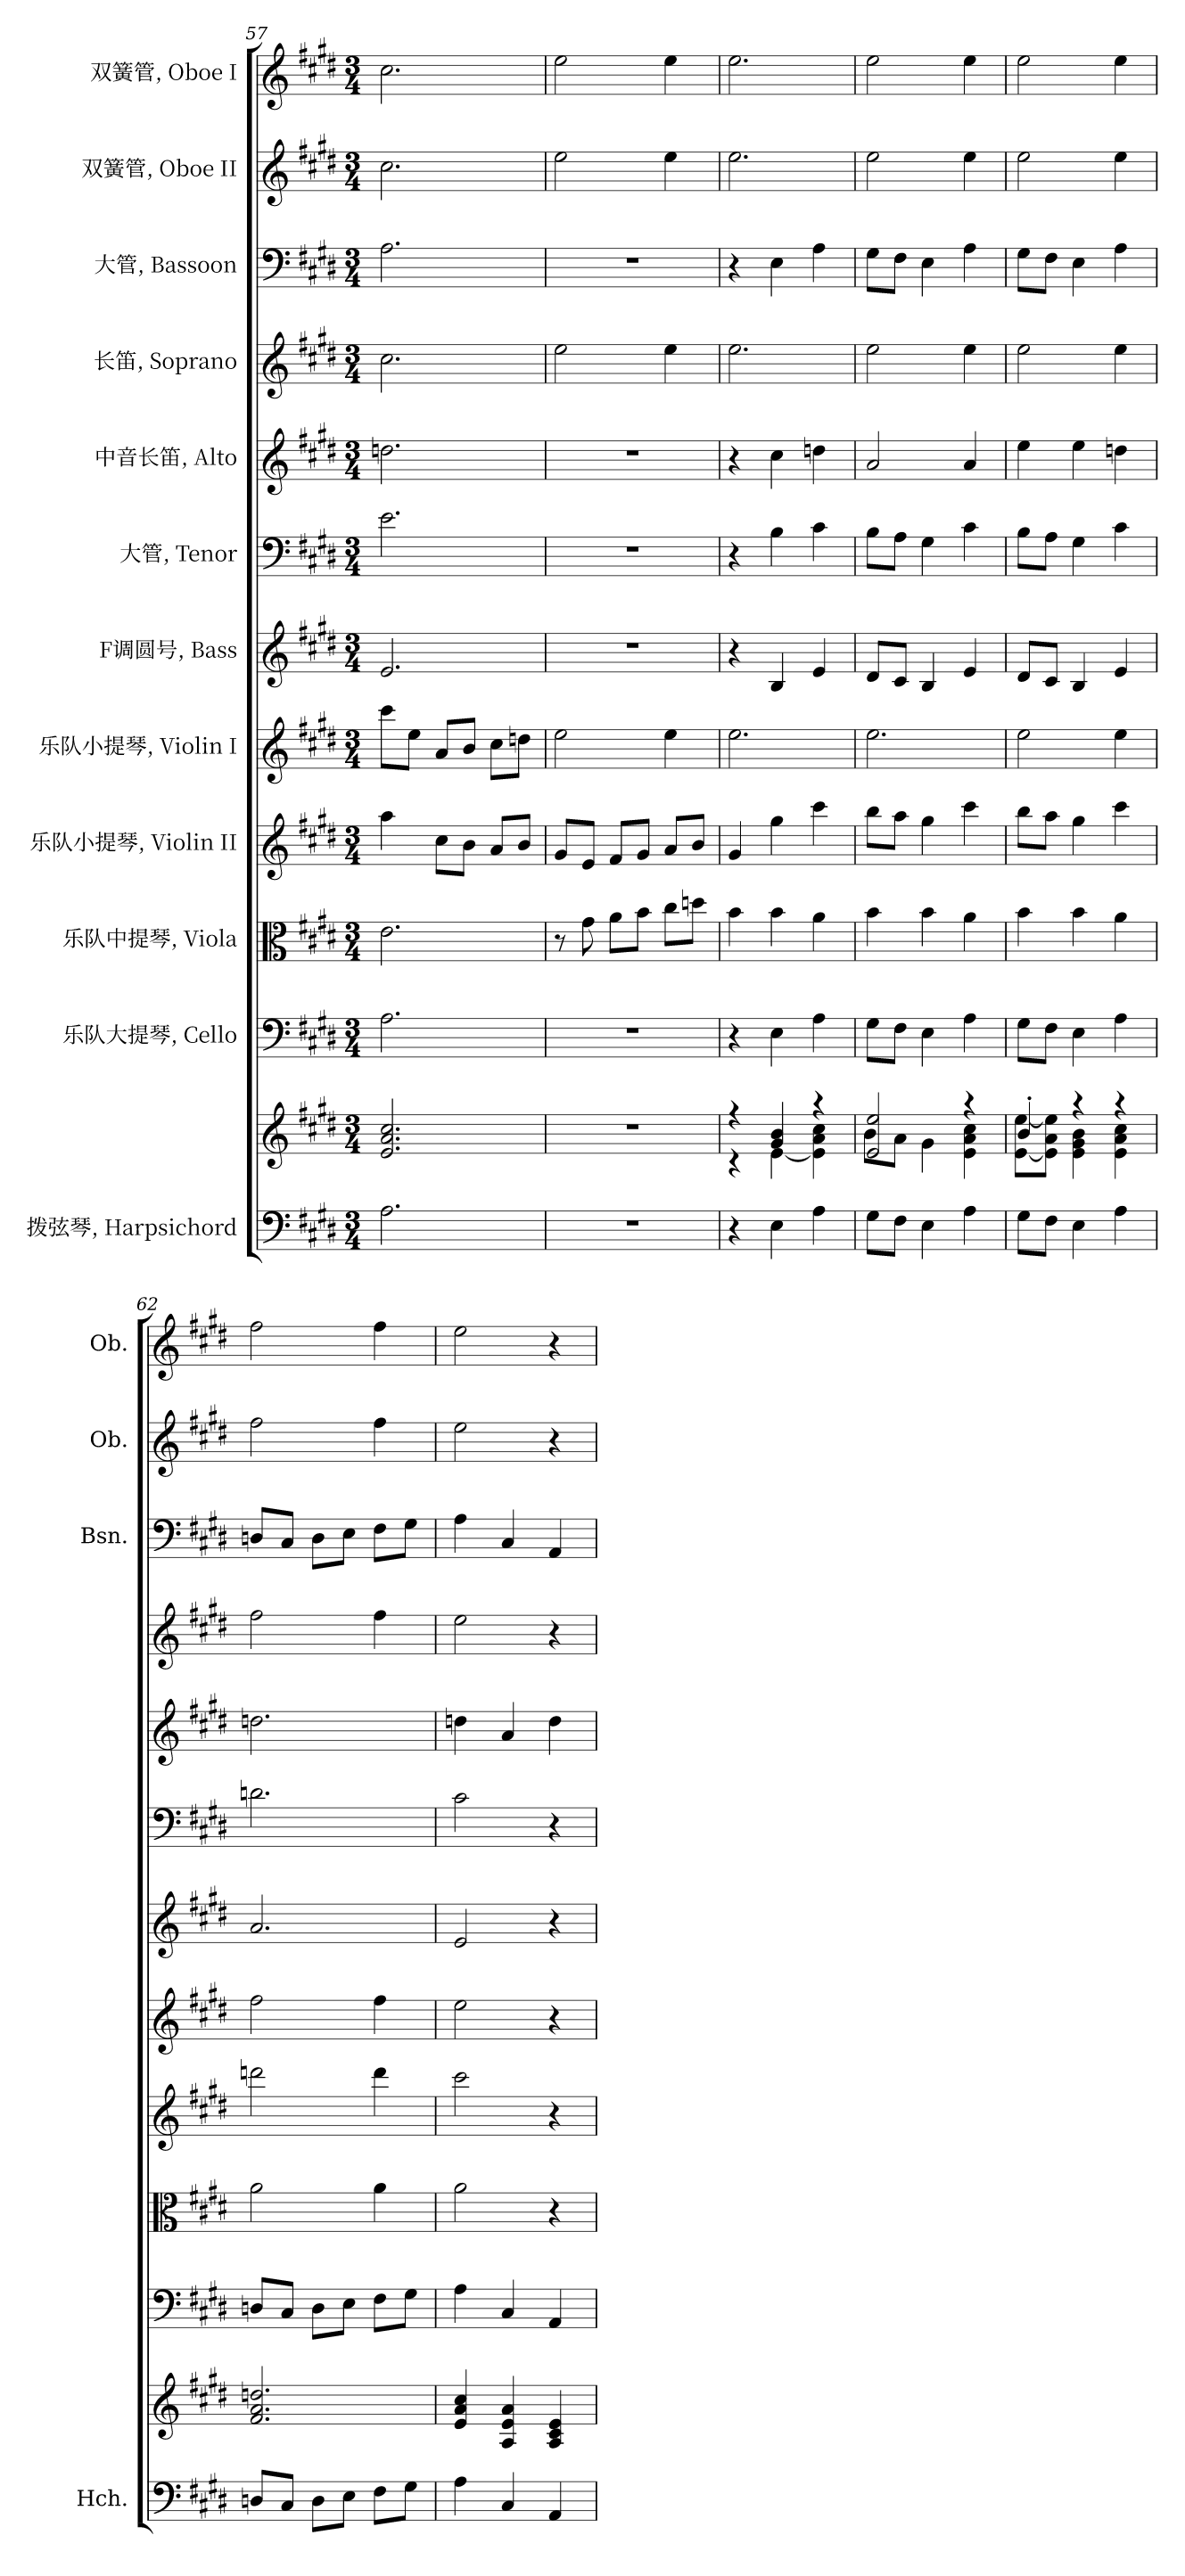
**kern	**kern	**kern	**kern	**kern	**kern	**kern	**kern	**kern	**kern	**kern	**kern	**kern
*part12	*part12	*part11	*part10	*part9	*part8	*part7	*part6	*part5	*part4	*part3	*part2	*part1
*staff13	*staff12	*staff11	*staff10	*staff9	*staff8	*staff7	*staff6	*staff5	*staff4	*staff3	*staff2	*staff1
*I"拨弦琴, Harpsichord	*	*I"乐队大提琴, Cello	*I"乐队中提琴, Viola	*I"乐队小提琴, Violin II	*I"乐队小提琴, Violin I	*I"F调圆号, Bass	*I"大管, Tenor	*I"中音长笛, Alto	*I"长笛, Soprano	*I"大管, Bassoon	*I"双簧管, Oboe II	*I"双簧管, Oboe I
*I'Hch.	*	*	*	*	*	*	*	*	*	*I'Bsn.	*I'Ob.	*I'Ob.
*clefF4	*clefG2	*clefF4	*clefC3	*clefG2	*clefG2	*clefG2	*clefF4	*clefG2	*clefG2	*clefF4	*clefG2	*clefG2
*	*	*	*	*	*	*ITrd4c7	*	*ITrd3c5	*	*	*	*
*k[f#c#g#d#]	*k[f#c#g#d#]	*k[f#c#g#d#]	*k[f#c#g#d#]	*k[f#c#g#d#]	*k[f#c#g#d#]	*k[f#c#g#]	*k[f#c#g#d#]	*k[f#c#g#d#a#]	*k[f#c#g#d#]	*k[f#c#g#d#]	*k[f#c#g#d#]	*k[f#c#g#d#]
*M3/4	*M3/4	*M3/4	*M3/4	*M3/4	*M3/4	*M3/4	*M3/4	*M3/4	*M3/4	*M3/4	*M3/4	*M3/4
=57	=57	=57	=57	=57	=57	=57	=57	=57	=57	=57	=57	=57
2.A\	2.e/ 2.a/ 2.cc#/	2.A\	2.e\	4aa\	8ccc#\L	2.A/	2.e\	2.an\	2.cc#\	2.A\	2.cc#\	2.cc#\
.	.	.	.	.	8ee\J	.	.	.	.	.	.	.
.	.	.	.	8cc#\L	8a/L	.	.	.	.	.	.	.
.	.	.	.	8b\J	8b/J	.	.	.	.	.	.	.
.	.	.	.	8a/L	8cc#\L	.	.	.	.	.	.	.
.	.	.	.	8b/J	8ddn\J	.	.	.	.	.	.	.
=58	=58	=58	=58	=58	=58	=58	=58	=58	=58	=58	=58	=58
2.r	2.r	2.r	8r	8g#/L	2ee\	2.r	2.r	2.r	2ee\	2.r	2ee\	2ee\
.	.	.	8g#\	8e/J	.	.	.	.	.	.	.	.
.	.	.	8a\L	8f#/L	.	.	.	.	.	.	.	.
.	.	.	8b\J	8g#/J	.	.	.	.	.	.	.	.
.	.	.	8cc#\L	8a/L	4ee\	.	.	.	4ee\	.	4ee\	4ee\
.	.	.	8ddn\J	8b/J	.	.	.	.	.	.	.	.
!!LO:PB:g=z
=59	=59	=59	=59	=59	=59	=59	=59	=59	=59	=59	=59	=59
*	*^	*	*	*	*	*	*	*	*	*	*	*
4r	4r	4r	4r	4b\	4g#/	2.ee\	4r	4r	4r	2.ee\	4r	2.ee\	2.ee\
4E\	4g#/ 4b/	[4e\	4E\	4b\	4gg#\	.	4E/	4B\	4g#\	.	4E\	.	.
4A\	4r	4e\] 4a\ 4cc#\	4A\	4a\	4ccc#\	.	4A/	4c#\	4an\	.	4A\	.	.
=60	=60	=60	=60	=60	=60	=60	=60	=60	=60	=60	=60	=60	=60
8G#\L	2e/ 2ee/	8b\L	8G#\L	4b\	8bb\L	2.ee\	8G#/L	8B\L	2e/	2ee\	8G#\L	2ee\	2ee\
8F#\J	.	8a\J	8F#\J	.	8aa\J	.	8F#/J	8A\J	.	.	8F#\J	.	.
4E\	.	4g#\	4E\	4b\	4gg#\	.	4E/	4G#\	.	.	4E\	.	.
4A\	4r	4e\ 4a\ 4cc#\	4A\	4a\	4ccc#\	.	4A/	4c#\	4e/	4ee\	4A\	4ee\	4ee\
=61	=61	=61	=61	=61	=61	=61	=61	=61	=61	=61	=61	=61	=61
8G#\L	4b'/	[8e\ [8ee\L	8G#\L	4b\	8bb\L	2ee\	8G#/L	8B\L	4b\	2ee\	8G#\L	2ee\	2ee\
8F#\J	.	8e\] 8a\ 8ee\]J	8F#\J	.	8aa\J	.	8F#/J	8A\J	.	.	8F#\J	.	.
4E\	4r	4e\ 4g#\ 4b\	4E\	4b\	4gg#\	.	4E/	4G#\	4b\	.	4E\	.	.
4A\	4r	4e\ 4a\ 4cc#\	4A\	4a\	4ccc#\	4ee\	4A/	4c#\	4an\	4ee\	4A\	4ee\	4ee\
*	*v	*v	*	*	*	*	*	*	*	*	*	*	*
=62	=62	=62	=62	=62	=62	=62	=62	=62	=62	=62	=62	=62
8Dn/L	2.f#/ 2.a/ 2.ddn/	8Dn/L	2a\	2dddn\	2ff#\	2.d/	2.dn\	2.an\	2ff#\	8Dn/L	2ff#\	2ff#\
8C#/J	.	8C#/J	.	.	.	.	.	.	.	8C#/J	.	.
8D\L	.	8D\L	.	.	.	.	.	.	.	8D\L	.	.
8E\J	.	8E\J	.	.	.	.	.	.	.	8E\J	.	.
8F#\L	.	8F#\L	4a\	4ddd\	4ff#\	.	.	.	4ff#\	8F#\L	4ff#\	4ff#\
8G#\J	.	8G#\J	.	.	.	.	.	.	.	8G#\J	.	.
=63	=63	=63	=63	=63	=63	=63	=63	=63	=63	=63	=63	=63
4A\	4e/ 4a/ 4cc#/	4A\	2a\	2ccc#\	2ee\	2A/	2c#\	4an\	2ee\	4A\	2ee\	2ee\
4C#/	4A/ 4e/ 4a/	4C#/	.	.	.	.	.	4e/	.	4C#/	.	.
4AA/	4A/ 4c#/ 4e/	4AA/	4r	4r	4r	4r	4r	4a\	4r	4AA/	4r	4r
=	=	=	=	=	=	=	=	=	=	=	=	=
*-	*-	*-	*-	*-	*-	*-	*-	*-	*-	*-	*-	*-
